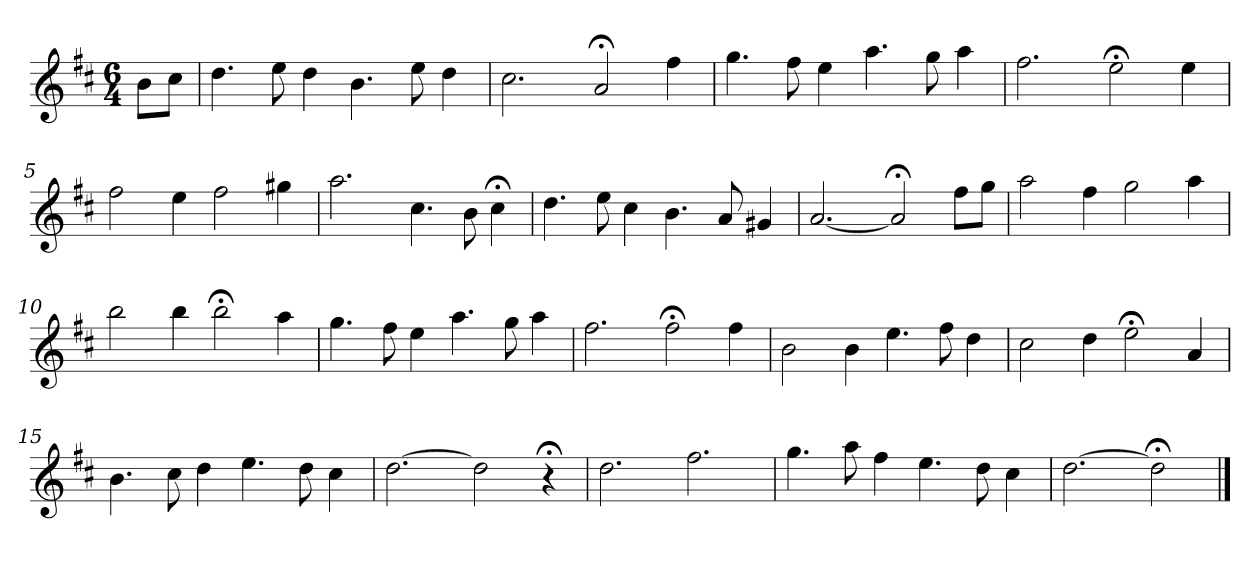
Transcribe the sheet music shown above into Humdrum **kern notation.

**kern
*part1
*staff1
*k[f#c#]
*D:
*M6/4
*MM120
=
8bL
8cc#J
=1
4.dd
8ee
4dd
4.b
8ee
4dd
=2
2.cc#
2a;<
4ff#
=3
4.gg
8ff#
4ee
4.aa
8gg
4aa
=4
2.ff#
2ee;<
4ee
=5
2ff#
4ee
2ff#
4gg#X
=6
2.aa
4.cc#
8b
4cc#;<
=7
4.dd
8ee
4cc#
4.b
8a
4g#X
=8
[2.a
2a;<]
8ff#L
8ggJ
=9
2aa
4ff#
2gg
4aa
=10
2bb
4bb
2bb;<
4aa
=11
4.gg
8ff#
4ee
4.aa
8gg
4aa
=12
2.ff#
2ff#;<
4ff#
=13
2b
4b
4.ee
8ff#
4dd
=14
2cc#
4dd
2ee;<
4a
=15
4.b
8cc#
4dd
4.ee
8dd
4cc#
=16
[2.dd
2dd]
4r;<
=17
2.dd
2.ff#
=18
4.gg
8aa
4ff#
4.ee
8dd
4cc#
=19
[2.dd
2dd;<]
==
*-
